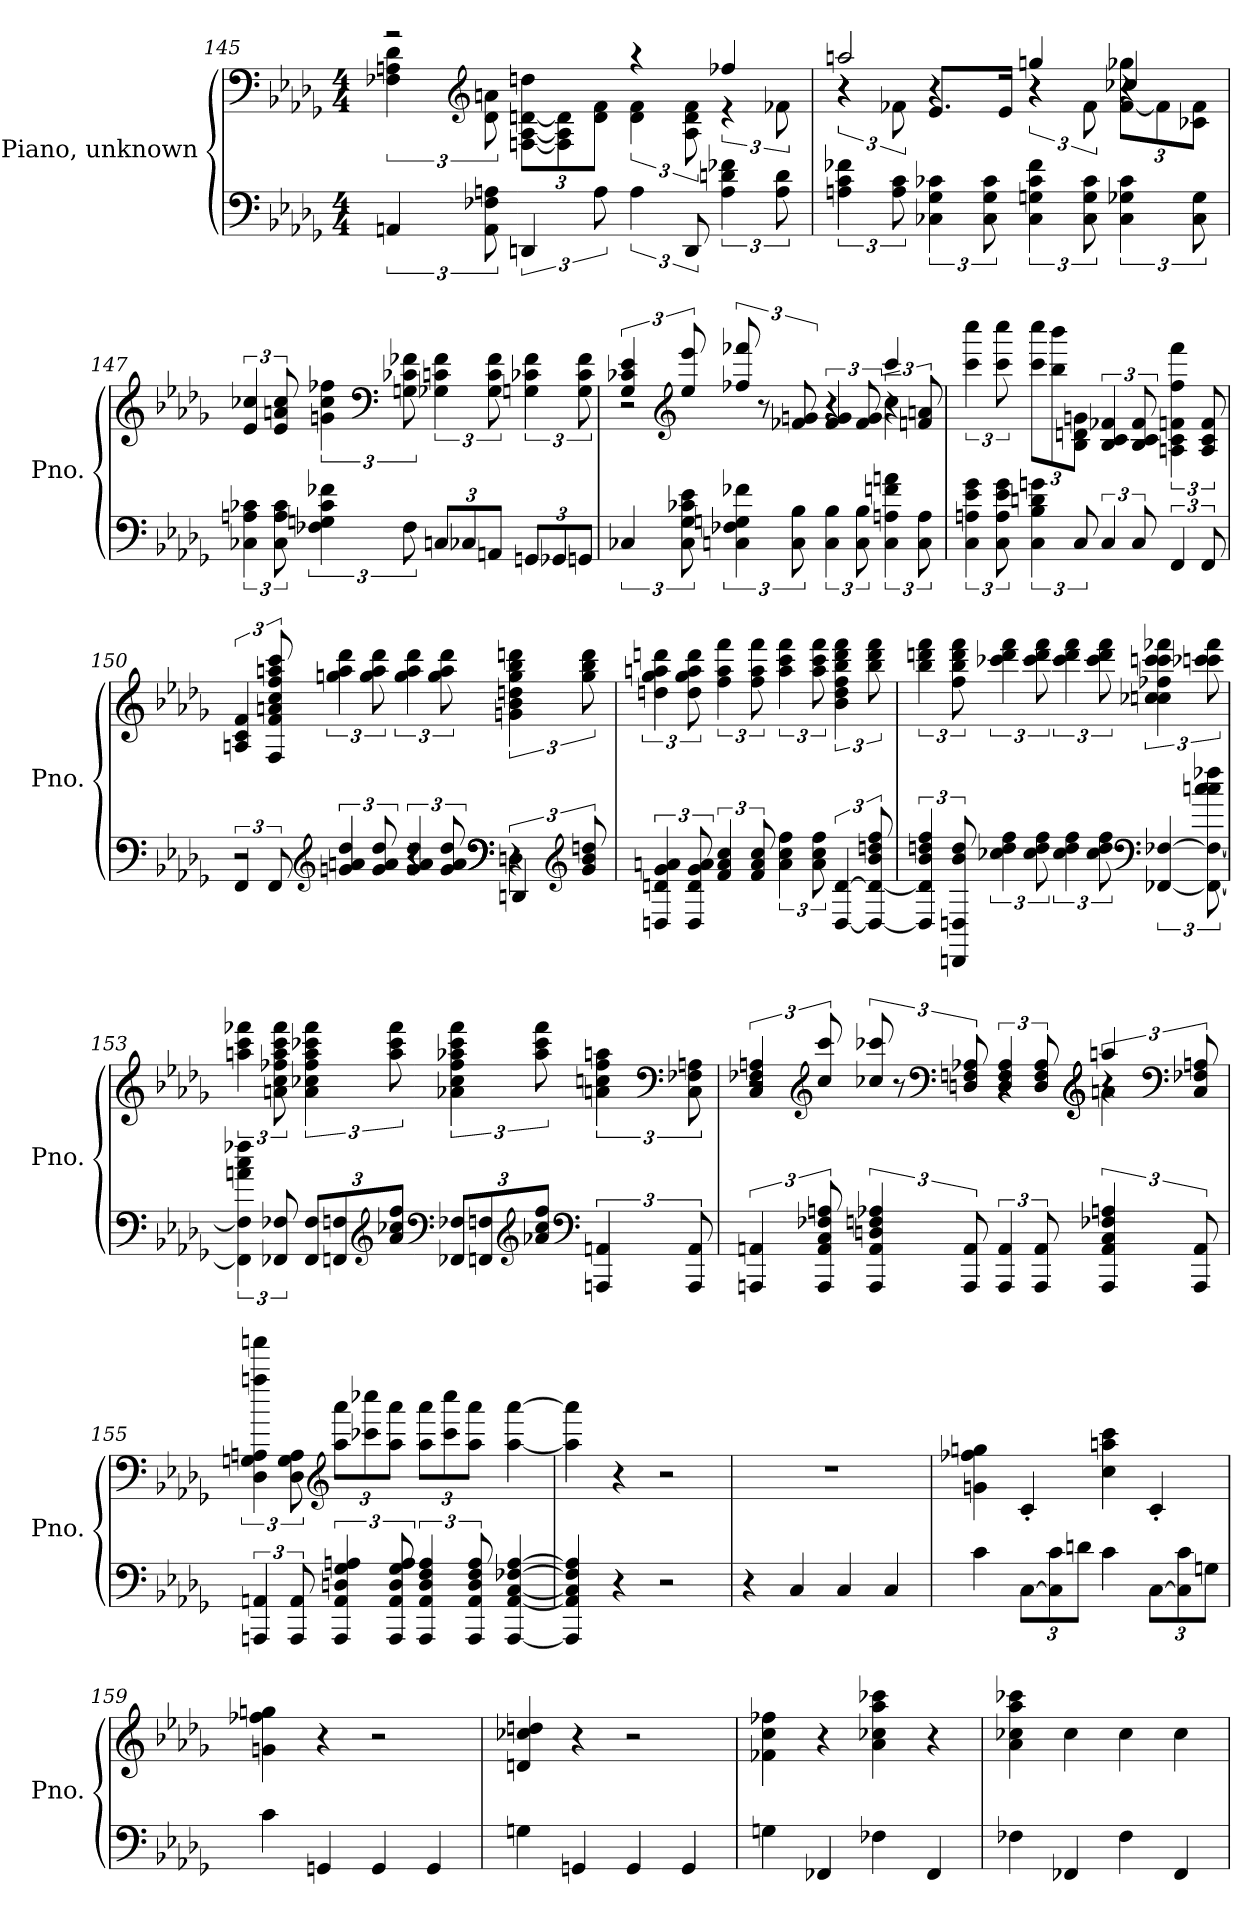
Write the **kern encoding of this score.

**kern	**kern
*part1	*part1
*staff2	*staff1
*I"Piano, unknown	*
*I'Pno.	*
!!LO:LB:g=z
*clefF4	*clefF4
*k[b-e-a-d-g-]	*k[b-e-a-d-g-]
*M4/4	*M4/4
=145	=145
*	*^
6AAn/	2r	6F-X\ 6An\ 6d-\
*	*clefG2	*
12AA\ 12F-X\ 12An\	.	12d-\ 12an\
*	*	*Xbrackettup
6DDn/	.	[12Fn\ [12A\ [12dn\ 12ddn\L
.	.	12F\] 12A\] 12d\]
12A\	.	12d\ 12f\J
*	*	*brackettup
6A\	4r	6d\ 6f\
12DD/	.	12A\ 12d\ 12f\
6A\ 6dn\ 6f-X\	4ff-X/	6r
12A\ 12d\	.	12f-X\
=146	=146	=146
*	*	*^
6An\ 6c\ 6f-X\	2aan/	6r	4r
12A\ 12c\	.	12f-X\	.
6C-X\ 6G-\ 6c-X\	.	4r	8.e-/L
12C-\ 12G-\ 12c-\	.	.	.
.	.	.	16e-/Jk
6C-\ 6Gn\ 6c-\ 6f-\	4ggn/	6r	4r
12C-\ 12G\ 12c-\	.	12f-\	.
*	*	*Xbrackettup	*
6C-\ 6G-X\ 6c-\	4r	[12f-\ 12gg-X\L	4cc-X/
.	.	12f-\]	.
12C-\ 12G-\	.	12c-X\ 12f-\J	.
*	*v	*v	*v
!!LO:PB:g=z
=147	=147
*	*brackettup
6C-X\ 6An\ 6c-X\	6e-/ 6cc-X/
12C-\ 12A\ 12c-\	12e-/ 12an/ 12cc-/
6F-X\ 6Gn\ 6c-\ 6f-X\	6gn\ 6cc-\ 6ff-X\
*	*clefF4
12F-\	12Gn\ 12c-X\ 12f-X\
*Xbrackettup	*
12Cn/L	6G-X\ 6cn\ 6f-\
12C-X/	.
12AAn/J	12G-\ 12c\ 12f-\
12GGn/L	6Gn\ 6c-X\ 6f-\
12GG-X/	.
12GGn/J	12G\ 12c-\ 12f-\
=148	=148
*brackettup	*
*	*^
*	*	*^
6C-X/	2r	2r	6G-/ 6c-X/ 6e-/
*	*clefG2	*	*
12C-\ 12G-\ 12c-X\ 12e-\	.	.	12ee-/ 12eee-/
6Cn\ 6F-X\ 6Gn\ 6f-X\	.	.	12ff-X/ 12fff-X/
.	.	.	12r
12C\ 12B-\	.	.	12f-X/ 12gn/
6C\ 6B-\	4r	4r	6f-/ 6g/
12C\ 12B-\	.	.	12f-/ 12g/
6C\ 6An\ 6fn\ 6an\	4ccc/	4cc\	6r
12C\ 12A\	.	.	12fn/ 12an/
*	*v	*v	*v
!!LO:LB:g=z
=149	=149
6C\ 6An\ 6e-\ 6g-\	6ccc\ 6cccc\
12C\ 12A\ 12e-\ 12g-\	12ccc\ 12cccc\
*	*Xbrackettup
6C\ 6B-\ 6dn\ 6gn\	12ccc\ 12cccc\L
.	12bb-\ 12bbb-\
12C/	12B-\ 12dn\ 12gn\J
*	*brackettup
6C/	6B-/ 6c/ 6f-X/
12C/	12B-/ 12c/ 12f-/
6FF/	6An\ 6c\ 6fn\ 6ff\ 6fff\
12FF/	12A/ 12c/ 12f/
=150	=150
*^	*
*	*^	*
6FF/	2r	2r	6An/ 6c/ 6f/
12FF/	.	.	12F/ 12f/ 12an/ 12cc/ 12ff/ 12aan/ 12ccc/
*clefG2	*	*	*
6gn/ 6an/ 6dd-/	.	.	6ggn\ 6aa\ 6ddd-\
12g/ 12a/ 12dd-/	.	.	12gg\ 12aa\ 12ddd-\
6g/ 6a/ 6dd-/	4r	4r	6gg\ 6aa\ 6ddd-\
12g/ 12a/ 12dd-/	.	.	12gg\ 12aa\ 12ddd-\
*clefF4	*	*	*
6r	4Dn\	4DDn/	6gn\ 6b-\ 6ddn\ 6gg\ 6bb-\ 6dddn\
*clefG2	*	*	*
12g/ 12b-/ 12ddn/	.	.	12gg\ 12bb-\ 12ddd\
*v	*v	*v	*
!!LO:LB:g=z
=151	=151
6Dn/ 6dn/ 6g-/ 6an/	6ddn\ 6gg-\ 6aan\ 6dddn\
12D/ 12d/ 12g-/ 12a/	12dd\ 12gg-\ 12aa\ 12ddd\
6f/ 6a/ 6cc/	6ff\ 6aa\ 6fff\
12f/ 12a/ 12cc/	12ff\ 12aa\ 12fff\
6a\ 6cc\ 6ff\	6aa\ 6ccc\ 6fff\
12a\ 12cc\ 12ff\	12aa\ 12ccc\ 12fff\
[6D/ [6d/	6b-\ 6dd\ 6ff\ 6bb-\ 6ddd\ 6fff\
12D/_ 12d/_ 12b-/ 12ddn/ 12ff/	12bb-\ 12ddd\ 12fff\
=152	=152
6D/] 6d/] 6b-/ 6ddn/ 6ff/	6bb-\ 6dddn\ 6fff\
12DDn/ 12Dn/ 12b-/ 12dd/	12ff\ 12bb-\ 12ddd\ 12fff\
6cc-X\ 6dd\ 6ff\	6ccc-X\ 6ddd\ 6fff\
12cc-\ 12dd\ 12ff\	12ccc-\ 12ddd\ 12fff\
6cc-\ 6dd\ 6ff\	6ccc-\ 6ddd\ 6fff\
12cc-\ 12dd\ 12ff\	12ccc-\ 12ddd\ 12fff\
*clefF4	*
[6FF-X/ [6F-X/	6cc-X\ 6ccn\ 6ff-X\ 6ccc-\ 6cccn\ 6fff-X\
12FF-\_ 12F-\_ 12cc-\ 12ccn\ 12ff-X\	12ccc-X\ 12cccn\ 12fff-\
!!LO:LB:g=z
=153	=153
6FF-\] 6F-\] 6an\ 6cc\ 6ff-X\	6aan\ 6ccc\ 6fff-X\
12FF-X/ 12F-X/	12an\ 12cc\ 12ff-X\ 12aa\ 12ccc\ 12fff-\
*Xbrackettup	*
12FF-/ 12F-/L	6a\ 6cc-X\ 6ff-\ 6aa\ 6ccc-X\ 6fff-\
12FFn/ 12Fn/	.
*clefG2	*
12a/ 12cc-X/ 12ff-/J	12aa\ 12ccc-\ 12fff-\
*clefF4	*
12FF-X/ 12F-X/L	6a-X\ 6cc-\ 6ff-\ 6aa-X\ 6ccc-\ 6fff-\
12FFn/ 12Fn/	.
*clefG2	*
12a-X/ 12cc-/ 12ff-/J	12aa-\ 12ccc-\ 12fff-\
*clefF4	*
*brackettup	*
6AAAn/ 6AAn/	6an\ 6ccn\ 6ff-\ 6aan\
*	*clefF4
12AAA/ 12AA/	12C\ 12F-X\ 12An\
!!LO:LB:g=z
=154	=154
*	*^
*	*	*^
6AAAn/ 6AAn/	2r	2r	6C/ 6F-X/ 6An/
*	*clefG2	*	*
12AAA/ 12AA/ 12C/ 12F-X/ 12An/	.	.	12cc/ 12ccc/
6AAA/ 6AA/ 6Dn/ 6Fn/ 6A-X/	.	.	12cc-X/ 12ccc-X/
.	.	.	12r
*	*clefF4	*	*
12AAA/ 12AA/	.	.	12Dn/ 12Fn/ 12A-X/
6AAA/ 6AA/	4r	4r	6D/ 6F/ 6A-/
12AAA/ 12AA/	.	.	12D/ 12F/ 12A-/
*	*clefG2	*	*
6AAA/ 6AA/ 6C/ 6F-X/ 6An/	4aan/	4an\	6r
*	*clefF4	*	*
12AAA/ 12AA/	.	.	12C/ 12F-X/ 12An/
*	*v	*v	*v
=155	=155
6AAAn/ 6AAn/	6D-\ 6Gn\ 6An\ 6aan\ 6aaan\
12AAA/ 12AA/	12D-\ 12G\ 12A\
*	*clefG2
*	*Xbrackettup
6AAA/ 6AA/ 6Dn/ 6G-/ 6An/	12aa\ 12aaa\L
.	12ccc-X\ 12cccc-X\
12AAA/ 12AA/ 12D/ 12G-/ 12A/	12aa\ 12aaa\J
6AAA/ 6AA/ 6D/ 6F/ 6A/	12aa\ 12aaa\L
.	12ccc-\ 12cccc-\
12AAA/ 12AA/ 12D/ 12F/ 12A/	12aa\ 12aaa\J
[4AAA/ [4AA/ [4C/ [4F-X/ [4A/	[4aa\ [4aaa\
!!LO:LB:g=z
=156	=156
4AAA/] 4AA/] 4C/] 4F-/] 4A/]	4aa\] 4aaa\]
4r	4r
2r	2r
=157	=157
4r	1r
4C/	.
4C/	.
4C/	.
=158	=158
4c\	4gn\ 4ff-X\ 4ggn\
*Xbrackettup	*
[12C\L	4c'/
12C\] 12c\	.
12dn\J	.
4c\	4cc\ 4aan\ 4ccc\
[12C\L	4c'/
12C\] 12c\	.
12Gn\J	.
=159	=159
4c\	4gn\ 4ff-X\ 4ggn\
4GGn/	4r
4GG/	2r
4GG/	.
=160	=160
4Gn\	4dn/ 4cc-X/ 4ddn/
4GGn/	4r
4GG/	2r
4GG/	.
=161	=161
4Gn\	4f-X\ 4cc\ 4ff-X\
4FF-X/	4r
4F-X\	4a-\ 4cc-X\ 4aa-\ 4ccc-X\
4FF-/	4r
!!LO:PB:g=z
=162	=162
4F-X\	4a-\ 4cc-X\ 4aa-\ 4ccc-X\
4FF-X/	4cc-\
4F-\	4cc-\
4FF-/	4cc-\
=	=
*-	*-
